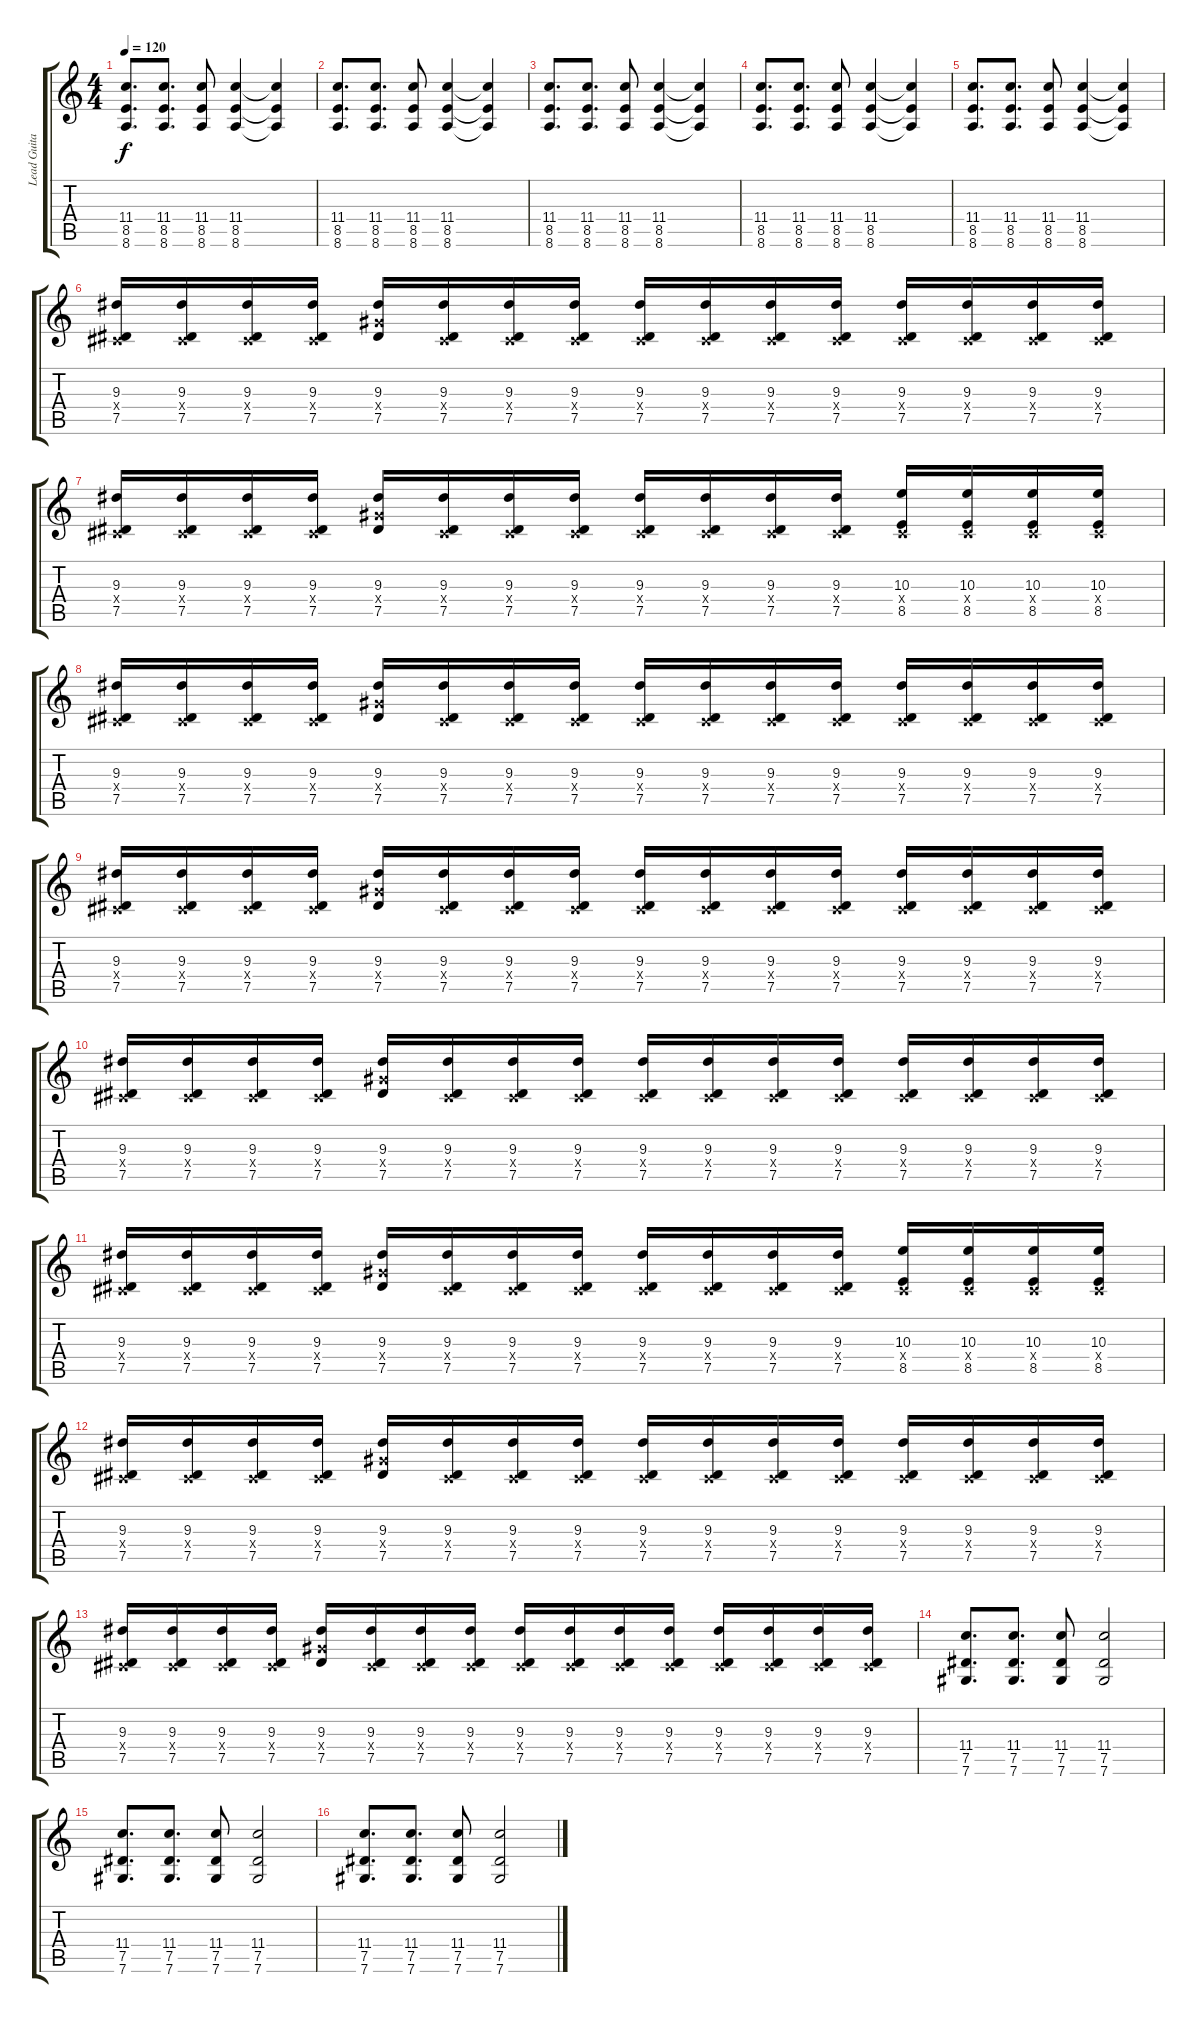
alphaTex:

\track ("Lead Guitar" "Lead Guita") {instrument distortionguitar}
\staff {score tabs}
\tuning (Eb4 Bb3 Gb3 Db3 Ab2 Db2) {hide}
\ts (4 4)
\tempo 120
\clef g2
\ks c
(11.4 8.5 8.6).8{d dy f} (11.4 8.5 8.6).8{d} (11.4 8.5 8.6).8 (11.4 8.5 8.6).4 (11.4{t} 8.5{t} 8.6{t}).4 |
(11.4 8.5 8.6).8{d} (11.4 8.5 8.6).8{d} (11.4 8.5 8.6).8 (11.4 8.5 8.6).4 (11.4{t} 8.5{t} 8.6{t}).4 |
(11.4 8.5 8.6).8{d} (11.4 8.5 8.6).8{d} (11.4 8.5 8.6).8 (11.4 8.5 8.6).4 (11.4{t} 8.5{t} 8.6{t}).4 |
(11.4 8.5 8.6).8{d} (11.4 8.5 8.6).8{d} (11.4 8.5 8.6).8 (11.4 8.5 8.6).4 (11.4{t} 8.5{t} 8.6{t}).4 |
(11.4 8.5 8.6).8{d} (11.4 8.5 8.6).8{d} (11.4 8.5 8.6).8 (11.4 8.5 8.6).4 (11.4{t} 8.5{t} 8.6{t}).4 |
(9.3 0.4{x} 7.5).16{volume 10} (9.3 0.4{x} 7.5).16 (9.3 0.4{x} 7.5).16 (9.3 0.4{x} 7.5).16 (9.3 7.4{x} 7.5).16 (9.3 0.4{x} 7.5).16 (9.3 0.4{x} 7.5).16 (9.3 0.4{x} 7.5).16 (9.3 0.4{x} 7.5).16 (9.3 0.4{x} 7.5).16 (9.3 0.4{x} 7.5).16 (9.3 0.4{x} 7.5).16 (9.3 0.4{x} 7.5).16 (9.3 0.4{x} 7.5).16 (9.3 0.4{x} 7.5).16 (9.3 0.4{x} 7.5).16 |
(9.3 0.4{x} 7.5).16 (9.3 0.4{x} 7.5).16 (9.3 0.4{x} 7.5).16 (9.3 0.4{x} 7.5).16 (9.3 7.4{x} 7.5).16 (9.3 0.4{x} 7.5).16 (9.3 0.4{x} 7.5).16 (9.3 0.4{x} 7.5).16 (9.3 0.4{x} 7.5).16 (9.3 0.4{x} 7.5).16 (9.3 0.4{x} 7.5).16 (9.3 0.4{x} 7.5).16 (10.3 0.4{x} 8.5).16 (10.3 0.4{x} 8.5).16 (10.3 0.4{x} 8.5).16 (10.3 0.4{x} 8.5).16 |
(9.3 0.4{x} 7.5).16 (9.3 0.4{x} 7.5).16 (9.3 0.4{x} 7.5).16 (9.3 0.4{x} 7.5).16 (9.3 7.4{x} 7.5).16 (9.3 0.4{x} 7.5).16 (9.3 0.4{x} 7.5).16 (9.3 0.4{x} 7.5).16 (9.3 0.4{x} 7.5).16 (9.3 0.4{x} 7.5).16 (9.3 0.4{x} 7.5).16 (9.3 0.4{x} 7.5).16 (9.3 0.4{x} 7.5).16 (9.3 0.4{x} 7.5).16 (9.3 0.4{x} 7.5).16 (9.3 0.4{x} 7.5).16 |
(9.3 0.4{x} 7.5).16 (9.3 0.4{x} 7.5).16 (9.3 0.4{x} 7.5).16 (9.3 0.4{x} 7.5).16 (9.3 7.4{x} 7.5).16 (9.3 0.4{x} 7.5).16 (9.3 0.4{x} 7.5).16 (9.3 0.4{x} 7.5).16 (9.3 0.4{x} 7.5).16 (9.3 0.4{x} 7.5).16 (9.3 0.4{x} 7.5).16 (9.3 0.4{x} 7.5).16 (9.3 0.4{x} 7.5).16 (9.3 0.4{x} 7.5).16 (9.3 0.4{x} 7.5).16 (9.3 0.4{x} 7.5).16 |
(9.3 0.4{x} 7.5).16 (9.3 0.4{x} 7.5).16 (9.3 0.4{x} 7.5).16 (9.3 0.4{x} 7.5).16 (9.3 7.4{x} 7.5).16 (9.3 0.4{x} 7.5).16 (9.3 0.4{x} 7.5).16 (9.3 0.4{x} 7.5).16 (9.3 0.4{x} 7.5).16 (9.3 0.4{x} 7.5).16 (9.3 0.4{x} 7.5).16 (9.3 0.4{x} 7.5).16 (9.3 0.4{x} 7.5).16 (9.3 0.4{x} 7.5).16 (9.3 0.4{x} 7.5).16 (9.3 0.4{x} 7.5).16 |
(9.3 0.4{x} 7.5).16 (9.3 0.4{x} 7.5).16 (9.3 0.4{x} 7.5).16 (9.3 0.4{x} 7.5).16 (9.3 7.4{x} 7.5).16 (9.3 0.4{x} 7.5).16 (9.3 0.4{x} 7.5).16 (9.3 0.4{x} 7.5).16 (9.3 0.4{x} 7.5).16 (9.3 0.4{x} 7.5).16 (9.3 0.4{x} 7.5).16 (9.3 0.4{x} 7.5).16 (10.3 0.4{x} 8.5).16 (10.3 0.4{x} 8.5).16 (10.3 0.4{x} 8.5).16 (10.3 0.4{x} 8.5).16 |
(9.3 0.4{x} 7.5).16 (9.3 0.4{x} 7.5).16 (9.3 0.4{x} 7.5).16 (9.3 0.4{x} 7.5).16 (9.3 7.4{x} 7.5).16 (9.3 0.4{x} 7.5).16 (9.3 0.4{x} 7.5).16 (9.3 0.4{x} 7.5).16 (9.3 0.4{x} 7.5).16 (9.3 0.4{x} 7.5).16 (9.3 0.4{x} 7.5).16 (9.3 0.4{x} 7.5).16 (9.3 0.4{x} 7.5).16 (9.3 0.4{x} 7.5).16 (9.3 0.4{x} 7.5).16 (9.3 0.4{x} 7.5).16 |
(9.3 0.4{x} 7.5).16 (9.3 0.4{x} 7.5).16 (9.3 0.4{x} 7.5).16 (9.3 0.4{x} 7.5).16 (9.3 7.4{x} 7.5).16 (9.3 0.4{x} 7.5).16 (9.3 0.4{x} 7.5).16 (9.3 0.4{x} 7.5).16 (9.3 0.4{x} 7.5).16 (9.3 0.4{x} 7.5).16 (9.3 0.4{x} 7.5).16 (9.3 0.4{x} 7.5).16 (9.3 0.4{x} 7.5).16 (9.3 0.4{x} 7.5).16 (9.3 0.4{x} 7.5).16 (9.3 0.4{x} 7.5).16 |
(11.4 7.5 7.6).8{d volume 13} (11.4 7.5 7.6).8{d} (11.4 7.5 7.6).8 (11.4 7.5 7.6).2 |
(11.4 7.5 7.6).8{d} (11.4 7.5 7.6).8{d} (11.4 7.5 7.6).8 (11.4 7.5 7.6).2 |
(11.4 7.5 7.6).8{d} (11.4 7.5 7.6).8{d} (11.4 7.5 7.6).8 (11.4 7.5 7.6).2
